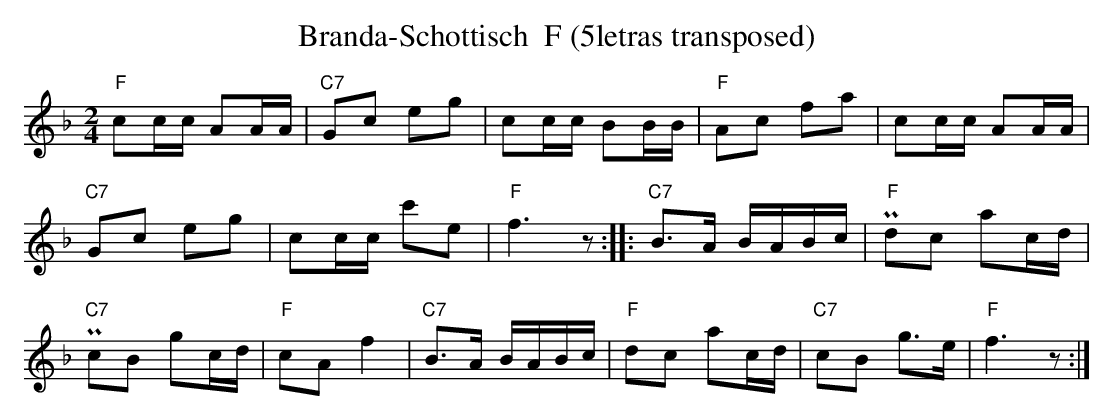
X:1
T:Branda-Schottisch  F (5letras transposed)
M:2/4
L:1/16
K:F transpose=3 %%MIDI gchordon
"F"c2cc A2AA | "C7"G2c2 e2g2 | c2cc B2BB | "F"A2c2 f2a2 | c2cc A2AA |
"C7"G2c2 e2g2 | c2cc c'2e2 | "F"f6z2 :: "C7"B3A BABc | "F"Pd2c2 a2cd |
"C7"Pc2B2 g2cd | "F"c2A2f4 | "C7"B3A BABc | "F"d2c2 a2cd | "C7"c2B2 g3e | "F"f6z2 :|
